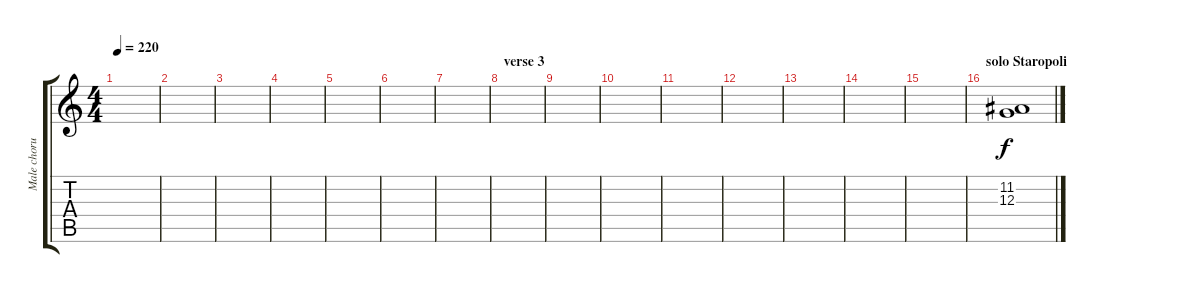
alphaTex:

\track ("Male chorus" "Male choru") {instrument choiraahs}
\staff {score tabs}
\tuning (E4 B3 G3 D3 A2 E2) {hide}
\ts (4 4)
\tempo 220
\clef g2
\ks c
|
|
|
|
|
|
|
\section ("" "verse 3")
|
|
|
|
|
|
|
|
\section ("" "solo Staropoli")
(11.2 12.3).1
